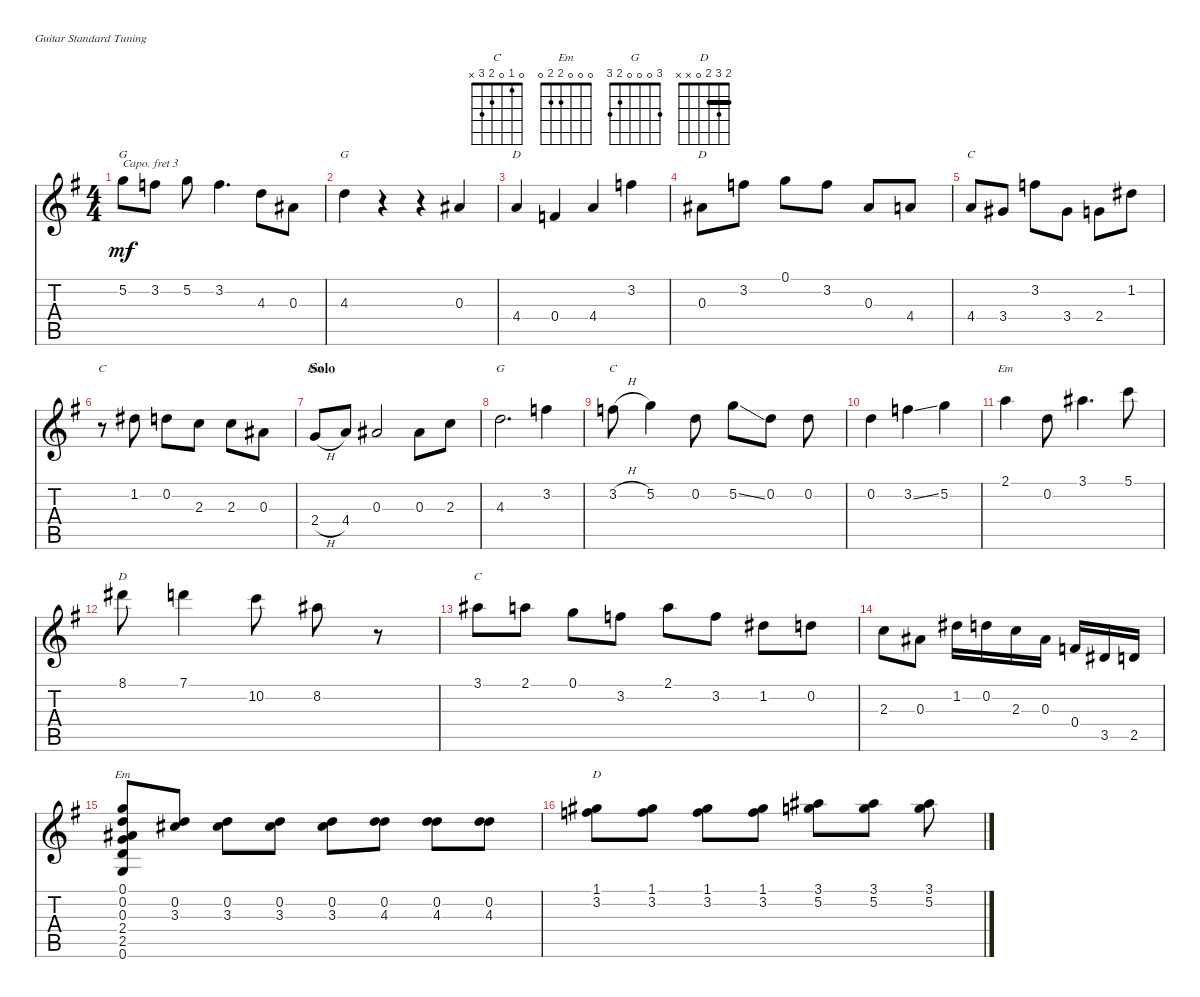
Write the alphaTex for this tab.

\defaultSystemsLayout 4
\bracketExtendMode nobrackets
\singleTrackTrackNamePolicy hidden
\multiTrackTrackNamePolicy hidden
\firstSystemTrackNameOrientation horizontal
\otherSystemsTrackNameOrientation horizontal
\track ("Guitar" "Gtr") {instrument electricguitarjazz}
\staff {score tabs}
\capo 3
\tuning (E4 B3 G3 D3 A2 E2)
\chord ("C" 0 1 0 2 3 x)
\chord ("Em" 0 0 0 2 2 0)
\chord ("G" 3 0 0 0 2 3)
\chord ("D" 2 3 2 0 x x) {barre 2}
\ts (4 4)
\tempo (120 hide)
\clef g2
\ks g
5.2.8{ch "G" dy mf} 3.2.8 5.2.8 3.2.4{d} 4.3.8 0.3.8 |
4.3.4{ch "G"} r.4 r.4 0.3.4 |
4.4.4{ch "D"} 0.4.4 4.4.4 3.2.4 |
0.3.8{ch "D"} 3.2.8 0.1.8 3.2.8 0.3.8 4.4.8 |
4.4.8{ch "C"} 3.4.8 3.2.8 3.4.8 2.4.8 1.2.8 |
r.8{ch "C"} 1.2.8 0.2.8 2.3.8 2.3.8 0.3.8 |
\section ("" "Solo")
2.4{h}.8{ch "Em"} 4.4.8 0.3.2 0.3.8 2.3.8 |
4.3.2{d ch "G"} 3.2.4 |
3.2{h}.8{ch "C"} 5.2.4 0.2.8 5.2{ss}.8 0.2.8 0.2.8 |
0.2.4 3.2{ss}.4 5.2.4 |
2.1.4{ch "Em"} 0.2.8 3.1.4{d} 5.1.8 |
8.1.8{ch "D"} 7.1.4 10.2.8 8.2.8 r.8 |
3.1.8{ch "C"} 2.1.8 0.1.8 3.2.8 2.1.8 3.2.8 1.2.8 0.2.8 |
2.3.8 0.3.8 1.2.16 0.2.16 2.3.16 0.3.16 0.4.16 3.5.16 2.5.16 |
(0.6 2.5 2.4 0.3 0.2 0.1).8{ch "Em"} (3.3 0.2).8 (3.3 0.2).8 (3.3 0.2).8 (3.3 0.2).8 (4.3 0.2).8 (4.3 0.2).8 (4.3 0.2).8 |
(1.1 3.2).8{ch "D"} (3.2 1.1).8 (1.1 3.2).8 (1.1 3.2).8 (3.1 5.2).8 (3.1 5.2).8 (5.2 3.1).8
